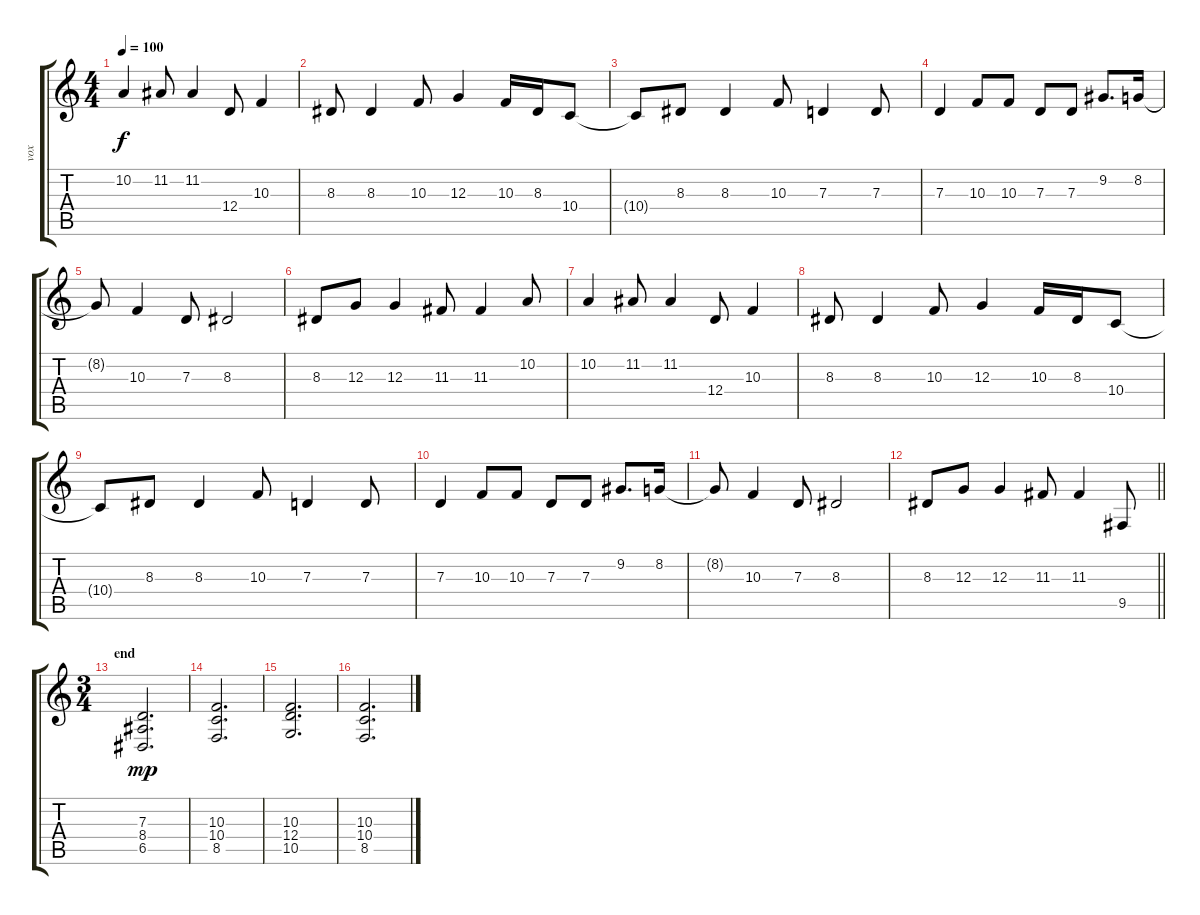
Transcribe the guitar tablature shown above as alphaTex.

\track ("vox" "vox") {instrument tremolostrings}
\staff {score tabs}
\tuning (E4 B3 G3 D3 A2 D2) {hide}
\ts (4 4)
\tempo 100
\clef g2
\ks c
10.2.4{dy f} 11.2.8 11.2.4 12.4.8 10.3.4 |
8.3.8 8.3.4 10.3.8 12.3.4 10.3.16 8.3.16 10.4.8 |
10.4{t}.8 8.3.8 8.3.4 10.3.8 7.3.4 7.3.8 |
7.3.4 10.3.8 10.3.8 7.3.8 7.3.8 9.2.8{d} 8.2.16 |
8.2{t}.8 10.3.4 7.3.8 8.3.2 |
8.3.8 12.3.8 12.3.4 11.3.8 11.3.4 10.2.8 |
10.2.4 11.2.8 11.2.4 12.4.8 10.3.4 |
8.3.8 8.3.4 10.3.8 12.3.4 10.3.16 8.3.16 10.4.8 |
10.4{t}.8 8.3.8 8.3.4 10.3.8 7.3.4 7.3.8 |
7.3.4 10.3.8 10.3.8 7.3.8 7.3.8 9.2.8{d} 8.2.16 |
8.2{t}.8 10.3.4 7.3.8 8.3.2 |
\barLineRight lightlight
8.3.8 12.3.8 12.3.4 11.3.8 11.3.4 9.5.8 |
\ts (3 4)
\section ("" "end")
(7.3 8.4 6.5).2{d dy mp} |
(10.3 10.4 8.5).2{d} |
(10.3 12.4 10.5).2{d} |
(10.3 10.4 8.5).2{d}
